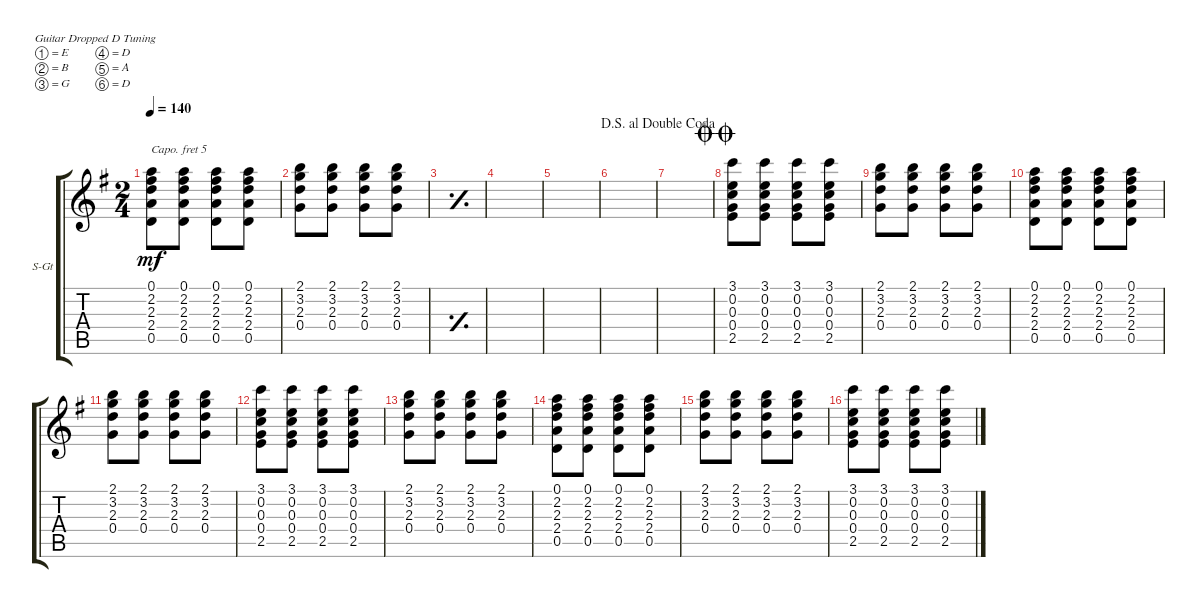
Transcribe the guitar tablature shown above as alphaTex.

\defaultSystemsLayout 4
\bracketExtendMode groupsimilarinstruments
\firstSystemTrackNameOrientation horizontal
\otherSystemsTrackNameOrientation horizontal
\track ("Steel Guitar" "S-Gt") {instrument acousticguitarsteel}
\staff {score tabs}
\capo 5
\tuning (E4 B3 G3 D3 A2 D2)
\ts (2 4)
\tempo 140
\clef g2
\ks g
(0.5 2.4 2.3 2.2 0.1).8{dy mf} (0.5 2.4 2.3 2.2 0.1).8 (0.5 2.4 2.3 2.2 0.1).8 (0.5 2.4 2.3 2.2 0.1).8 |
(2.1 3.2 2.3 0.4).8 (2.1 3.2 2.3 0.4).8 (2.1 3.2 2.3 0.4).8 (2.1 3.2 2.3 0.4).8 |
\simile simple
|
|
|
|
\jump dalsegnoaldoublecoda
|
\jump doublecoda
\simile none
(3.1 0.2 0.3 0.4 2.5).8 (3.1 0.2 0.3 0.4 2.5).8 (3.1 0.2 0.3 0.4 2.5).8 (3.1 0.2 0.3 0.4 2.5).8 |
(2.1 3.2 2.3 0.4).8 (2.1 3.2 2.3 0.4).8 (2.1 3.2 2.3 0.4).8 (2.1 3.2 2.3 0.4).8 |
(2.2 2.3 2.4 0.1 0.5).8 (2.2 2.3 2.4 0.1 0.5).8 (2.2 2.3 2.4 0.1 0.5).8 (2.2 2.3 2.4 0.1 0.5).8 |
(2.1 3.2 2.3 0.4).8 (2.1 3.2 2.3 0.4).8 (2.1 3.2 2.3 0.4).8 (2.1 3.2 2.3 0.4).8 |
(3.1 0.2 0.3 0.4 2.5).8 (3.1 0.2 0.3 0.4 2.5).8 (3.1 0.2 0.3 0.4 2.5).8 (3.1 0.2 0.3 0.4 2.5).8 |
(2.1 3.2 2.3 0.4).8 (2.1 3.2 2.3 0.4).8 (2.1 3.2 2.3 0.4).8 (2.1 3.2 2.3 0.4).8 |
(0.1 2.2 2.3 2.4 0.5).8 (0.1 2.2 2.3 2.4 0.5).8 (0.1 2.2 2.3 2.4 0.5).8 (0.1 2.2 2.3 2.4 0.5).8 |
(2.1 3.2 2.3 0.4).8 (2.1 3.2 2.3 0.4).8 (2.1 3.2 2.3 0.4).8 (2.1 3.2 2.3 0.4).8 |
(3.1 0.2 0.3 0.4 2.5).8 (3.1 0.2 0.3 0.4 2.5).8 (3.1 0.2 0.3 0.4 2.5).8 (3.1 0.2 0.3 0.4 2.5).8
